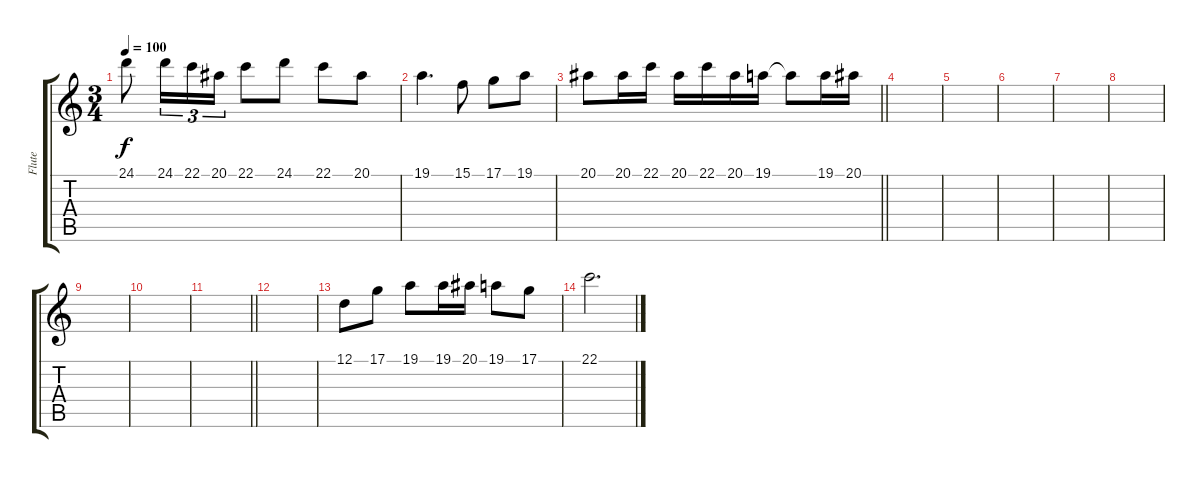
\track ("Flute" "Flute") {instrument flute}
\staff {score tabs}
\tuning (D4 A3 F3 C3 G2 D2) {hide}
\ts (3 4)
\tempo 100
\clef g2
\ks c
24.1.8{dy f} 24.1.16{tu (3 2)} 22.1.16{tu (3 2)} 20.1.16{tu (3 2)} 22.1.8 24.1.8 22.1.8 20.1.8 |
19.1.4{d} 15.1.8 17.1.8 19.1.8 |
\barLineRight lightlight
20.1.8 20.1.16 22.1.16 20.1.16 22.1.16 20.1.16 19.1.16 19.1{t}.8 19.1.16 20.1.16 |
|
|
|
|
|
|
|
\barLineRight lightlight
|
|
12.1.8 17.1.8 19.1.8 19.1.16 20.1.16 19.1.8 17.1.8 |
22.1.2{d}
